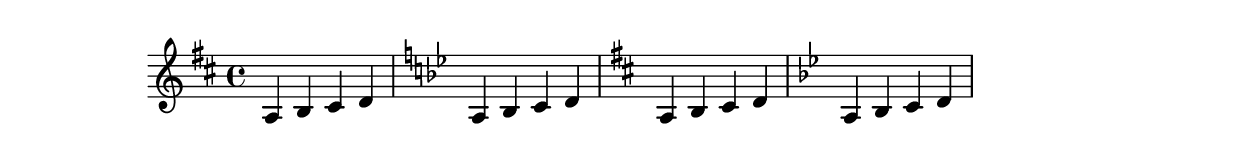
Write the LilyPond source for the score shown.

%%  Do not edit this file; it is auto-generated from LSR!
\version "2.11.35"

\header { texidoc = "
When the key signature changes, natural signs are automatically printed
to cancel any accidentals from previous key signatures. This may be
altered by setting to \"false\" the printKeyCancellation property in
the Staff context.
" }

\relative {
\key d \major
a b cis d
\key g \minor
a bes c d
\set Staff.printKeyCancellation = ##f
\key d \major
a b cis d
\key g \minor
a bes c d
}
